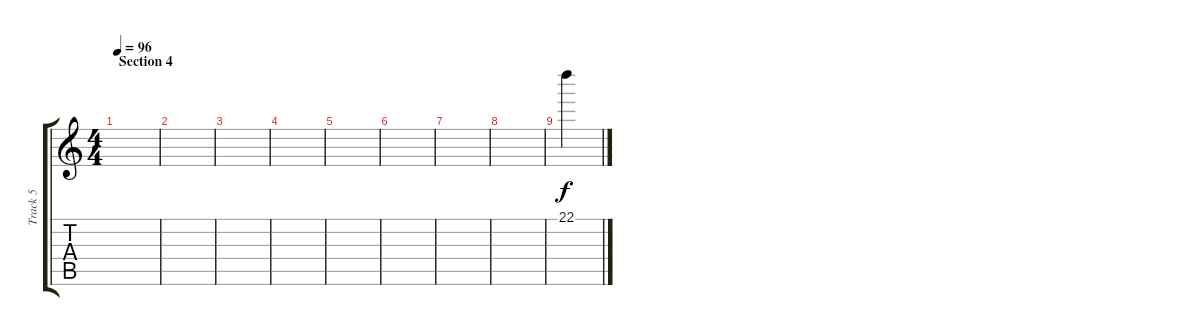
\track ("Track 5" "Track 5") {instrument overdrivenguitar}
\staff {score tabs}
\tuning (E4 B3 G3 D3 A2 D2) {hide}
\ts (4 4)
\section ("" "Section 4")
\tempo 96
\clef g2
\ks c
|
|
|
|
|
|
|
|
22.1.4
